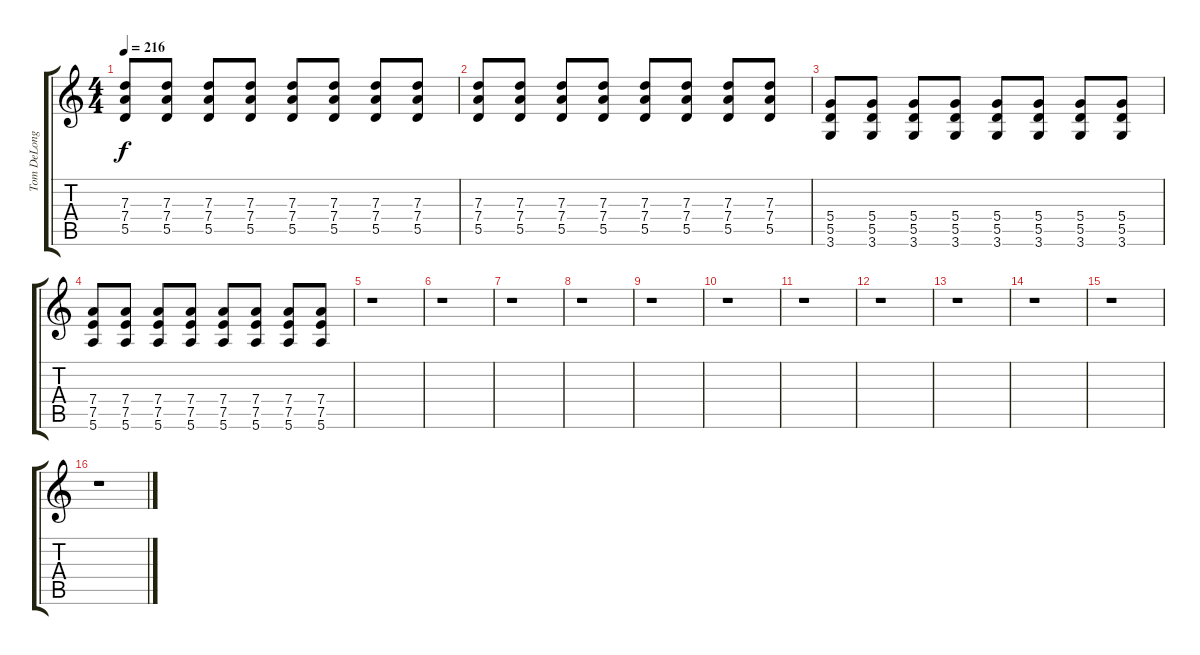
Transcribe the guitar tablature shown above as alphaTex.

\track ("Tom DeLonge (Rhythm Guitar)" "Tom DeLong") {instrument distortionguitar}
\staff {score tabs}
\tuning (E4 B3 G3 D3 A2 E2) {hide}
\ts (4 4)
\tempo 216
\clef g2
\ks c
(7.3 7.4 5.5).8{dy f} (7.3 7.4 5.5).8 (7.3 7.4 5.5).8 (7.3 7.4 5.5).8 (7.3 7.4 5.5).8 (7.3 7.4 5.5).8 (7.3 7.4 5.5).8 (7.3 7.4 5.5).8 |
(7.3 7.4 5.5).8 (7.3 7.4 5.5).8 (7.3 7.4 5.5).8 (7.3 7.4 5.5).8 (7.3 7.4 5.5).8 (7.3 7.4 5.5).8 (7.3 7.4 5.5).8 (7.3 7.4 5.5).8 |
(5.4 5.5 3.6).8 (5.4 5.5 3.6).8 (5.4 5.5 3.6).8 (5.4 5.5 3.6).8 (5.4 5.5 3.6).8 (5.4 5.5 3.6).8 (5.4 5.5 3.6).8 (5.4 5.5 3.6).8 |
(7.4 7.5 5.6).8 (7.4 7.5 5.6).8 (7.4 7.5 5.6).8 (7.4 7.5 5.6).8 (7.4 7.5 5.6).8 (7.4 7.5 5.6).8 (7.4 7.5 5.6).8 (7.4 7.5 5.6).8 |
r.1 |
r.1 |
r.1 |
r.1 |
r.1 |
r.1 |
r.1 |
r.1 |
r.1 |
r.1 |
r.1 |
r.1
